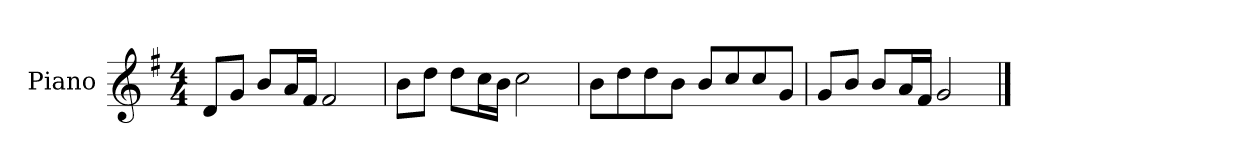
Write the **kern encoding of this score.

**kern
*part1
*staff1
*I"Piano
*I'P-no
*clefG2
*k[f#]
*M4/4
*MM90
=1
8d/L
8g/J
8b/L
16a/L
16f#/JJ
2f#/
=2
8b\L
8dd\J
8dd\L
16cc\L
16b\JJ
2cc\
=3
8b\L
8dd\
8dd\
8b\J
8b/L
8cc/
8cc/
8g/J
=4
8g/L
8b/J
8b/L
16a/L
16f#/JJ
2g/
==
*-
